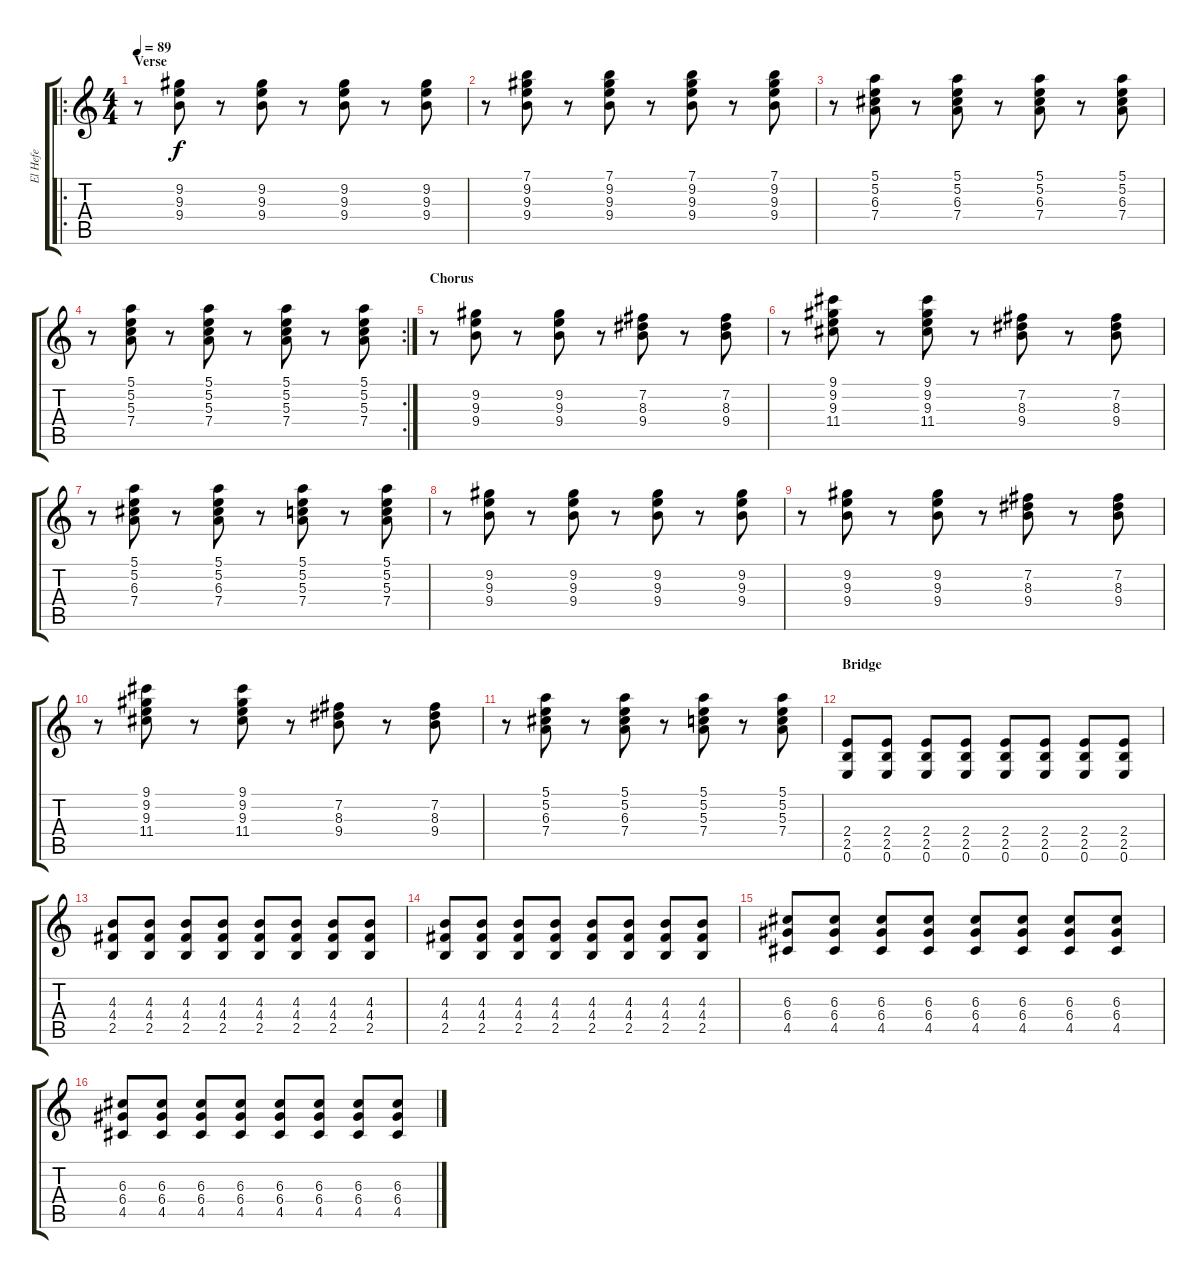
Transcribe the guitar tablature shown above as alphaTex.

\track ("El Hefe" "El Hefe") {instrument overdrivenguitar}
\staff {score tabs}
\tuning (E4 B3 G3 D3 A2 E2) {hide}
\ro
\ts (4 4)
\section ("" "Verse")
\tempo 89
\clef g2
\ks c
r.8{dy f instrument electricguitarclean} (9.2 9.3 9.4).8 r.8 (9.2 9.3 9.4).8 r.8 (9.2 9.3 9.4).8 r.8 (9.2 9.3 9.4).8 |
r.8 (7.1 9.2 9.3 9.4).8 r.8 (7.1 9.2 9.3 9.4).8 r.8 (7.1 9.2 9.3 9.4).8 r.8 (7.1 9.2 9.3 9.4).8 |
r.8 (5.1 5.2 6.3 7.4).8 r.8 (5.1 5.2 6.3 7.4).8 r.8 (5.1 5.2 6.3 7.4).8 r.8 (5.1 5.2 6.3 7.4).8 |
\rc 2
r.8 (5.1 5.2 5.3 7.4).8 r.8 (5.1 5.2 5.3 7.4).8 r.8 (5.1 5.2 5.3 7.4).8 r.8 (5.1 5.2 5.3 7.4).8 |
\section ("" "Chorus")
r.8{instrument electricguitarclean} (9.2 9.3 9.4).8 r.8 (9.2 9.3 9.4).8 r.8 (7.2 8.3 9.4).8 r.8 (7.2 8.3 9.4).8 |
r.8 (9.1 9.2 9.3 11.4).8 r.8 (9.1 9.2 9.3 11.4).8 r.8 (7.2 8.3 9.4).8 r.8 (7.2 8.3 9.4).8 |
r.8 (5.1 5.2 6.3 7.4).8 r.8 (5.1 5.2 6.3 7.4).8 r.8 (5.1 5.2 5.3 7.4).8 r.8 (5.1 5.2 5.3 7.4).8 |
r.8 (9.2 9.3 9.4).8 r.8 (9.2 9.3 9.4).8 r.8 (9.2 9.3 9.4).8 r.8 (9.2 9.3 9.4).8 |
r.8{instrument electricguitarclean} (9.2 9.3 9.4).8 r.8 (9.2 9.3 9.4).8 r.8 (7.2 8.3 9.4).8 r.8 (7.2 8.3 9.4).8 |
r.8 (9.1 9.2 9.3 11.4).8 r.8 (9.1 9.2 9.3 11.4).8 r.8 (7.2 8.3 9.4).8 r.8 (7.2 8.3 9.4).8 |
r.8 (5.1 5.2 6.3 7.4).8 r.8 (5.1 5.2 6.3 7.4).8 r.8 (5.1 5.2 5.3 7.4).8 r.8 (5.1 5.2 5.3 7.4).8 |
\section ("" "Bridge")
(2.4 2.5 0.6).8{instrument overdrivenguitar} (2.4 2.5 0.6).8 (2.4 2.5 0.6).8 (2.4 2.5 0.6).8 (2.4 2.5 0.6).8 (2.4 2.5 0.6).8 (2.4 2.5 0.6).8 (2.4 2.5 0.6).8 |
(4.3 4.4 2.5).8 (4.3 4.4 2.5).8 (4.3 4.4 2.5).8 (4.3 4.4 2.5).8 (4.3 4.4 2.5).8 (4.3 4.4 2.5).8 (4.3 4.4 2.5).8 (4.3 4.4 2.5).8 |
(4.3 4.4 2.5).8 (4.3 4.4 2.5).8 (4.3 4.4 2.5).8 (4.3 4.4 2.5).8 (4.3 4.4 2.5).8 (4.3 4.4 2.5).8 (4.3 4.4 2.5).8 (4.3 4.4 2.5).8 |
(6.3 6.4 4.5).8 (6.3 6.4 4.5).8 (6.3 6.4 4.5).8 (6.3 6.4 4.5).8 (6.3 6.4 4.5).8 (6.3 6.4 4.5).8 (6.3 6.4 4.5).8 (6.3 6.4 4.5).8 |
(6.3 6.4 4.5).8 (6.3 6.4 4.5).8 (6.3 6.4 4.5).8 (6.3 6.4 4.5).8 (6.3 6.4 4.5).8 (6.3 6.4 4.5).8 (6.3 6.4 4.5).8 (6.3 6.4 4.5).8
